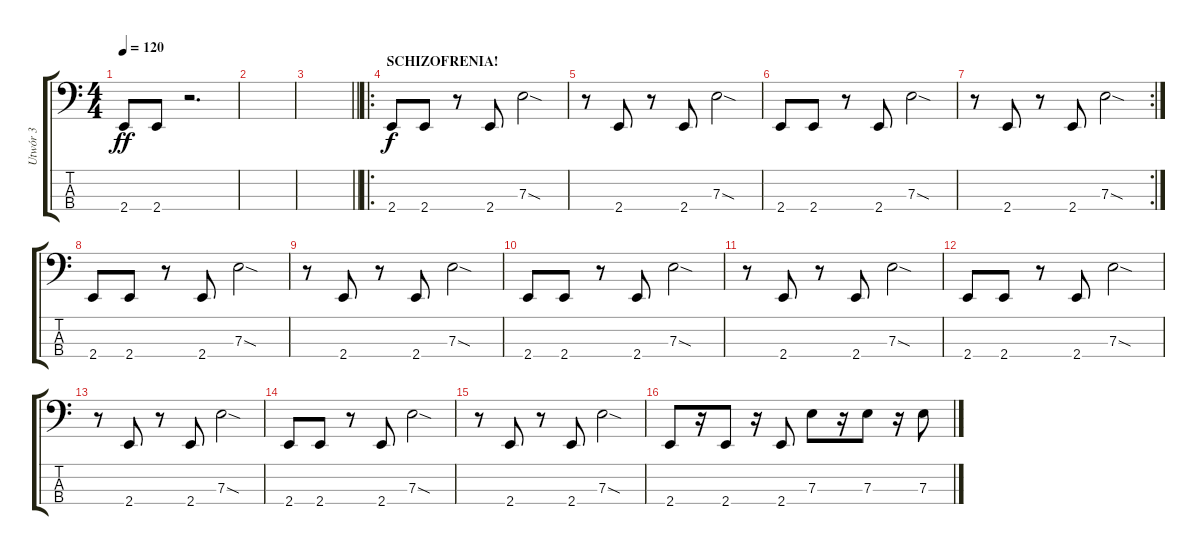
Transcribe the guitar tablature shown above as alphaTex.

\track ("Utwór 3" "Utwór 3") {instrument electricbassfinger}
\staff {score tabs}
\tuning (G2 D2 A1 D1) {hide}
\ts (4 4)
\tempo 120
\clef f4
\ks c
2.4.8{dy ff} 2.4.8 r.2{d} |
|
\barLineRight lightlight
|
\ro
\section ("" "SCHIZOFRENIA!")
2.4.8{dy f} 2.4.8 r.8 2.4.8 7.3{sod}.2 |
r.8 2.4.8 r.8 2.4.8 7.3{sod}.2 |
2.4.8 2.4.8 r.8 2.4.8 7.3{sod}.2 |
\rc 2
r.8 2.4.8 r.8 2.4.8 7.3{sod}.2 |
2.4.8 2.4.8 r.8 2.4.8 7.3{sod}.2 |
r.8 2.4.8 r.8 2.4.8 7.3{sod}.2 |
2.4.8 2.4.8 r.8 2.4.8 7.3{sod}.2 |
r.8 2.4.8 r.8 2.4.8 7.3{sod}.2 |
2.4.8 2.4.8 r.8 2.4.8 7.3{sod}.2 |
r.8 2.4.8 r.8 2.4.8 7.3{sod}.2 |
2.4.8 2.4.8 r.8 2.4.8 7.3{sod}.2 |
r.8 2.4.8 r.8 2.4.8 7.3{sod}.2 |
2.4.8 r.16 2.4.8 r.16 2.4.8 7.3.8 r.16 7.3.8 r.16 7.3.8
